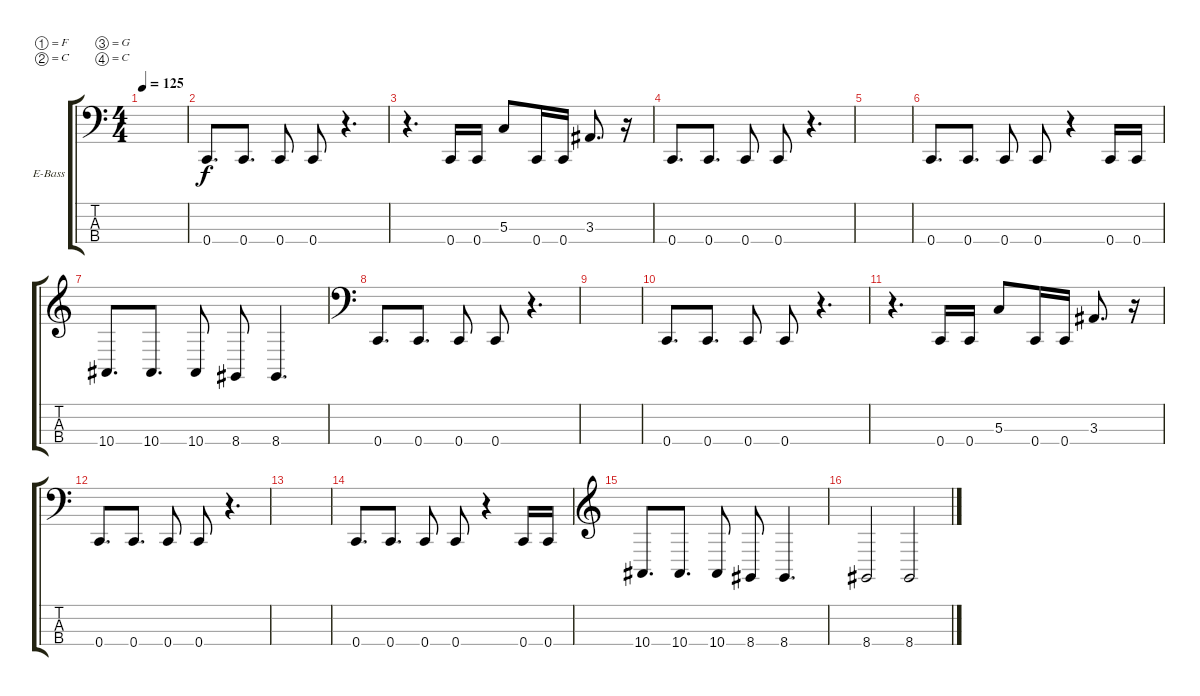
\defaultSystemsLayout 4
\bracketExtendMode groupsimilarinstruments
\firstSystemTrackNameOrientation horizontal
\otherSystemsTrackNameOrientation horizontal
\track ("Electric Bass" "E-Bass") {instrument electricbassfinger}
\staff {score tabs}
\tuning (F2 C2 G1 C1)
\ts (4 4)
\tempo 125
\clef f4
\ks c
|
0.4.8{d} 0.4.8{d} 0.4.8 0.4.8 r.4{d} |
r.4{d} 0.4.16 0.4.16 5.3.8 0.4.16 0.4.16 3.3.8{d} r.16 |
0.4.8{d} 0.4.8{d} 0.4.8 0.4.8 r.4{d} |
|
0.4.8{d} 0.4.8{d} 0.4.8 0.4.8 r.4 0.4.16 0.4.16 |
\clef g2
10.4.8{d} 10.4.8{d} 10.4.8 8.4.8 8.4.4{d} |
\clef f4
0.4.8{d} 0.4.8{d} 0.4.8 0.4.8 r.4{d} |
|
0.4.8{d} 0.4.8{d} 0.4.8 0.4.8 r.4{d} |
r.4{d} 0.4.16 0.4.16 5.3.8 0.4.16 0.4.16 3.3.8{d} r.16 |
0.4.8{d} 0.4.8{d} 0.4.8 0.4.8 r.4{d} |
|
\scale
0.549665 0.4.8{d} 0.4.8{d} 0.4.8 0.4.8 r.4 0.4.16 0.4.16 |
\clef g2
\scale
0.274201 10.4.8{d} 10.4.8{d} 10.4.8 8.4.8 8.4.4{d} |
\scale
0.176136 8.4.2 8.4.2
